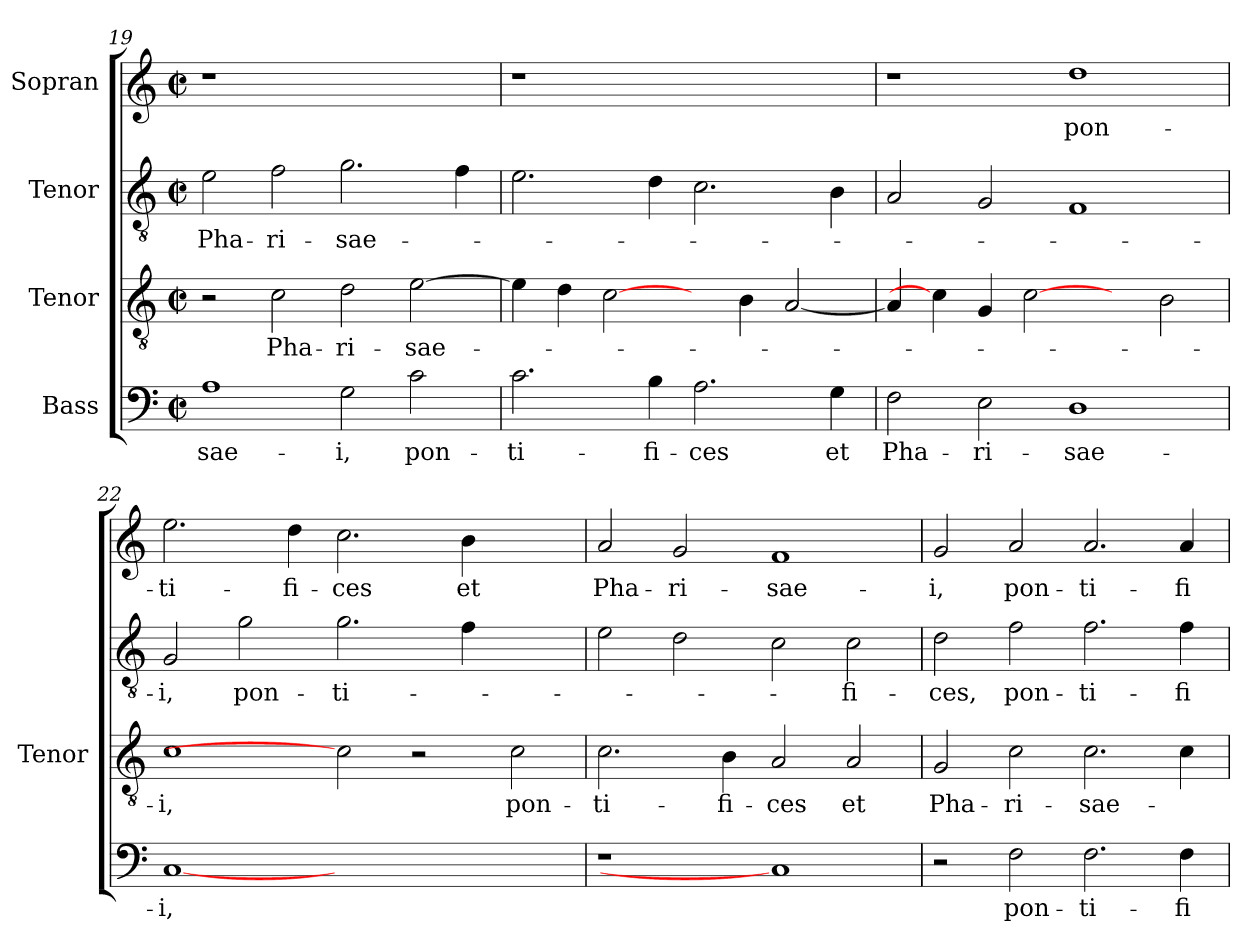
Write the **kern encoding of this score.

**kern	**text	**kern	**text	**kern	**text	**kern	**text
*part4	*part4	*part3	*part3	*part2	*part2	*part1	*part1
*staff4	*staff4	*staff3	*staff3	*staff2	*staff2	*staff1	*staff1
*I"Bass	*	*I"Tenor	*	*I"Tenor	*	*I"Sopran	*
*	*	*I'Tenor	*	*	*	*	*
*clefF4	*	*clefGv2	*	*clefGv2	*	*clefG2	*
*	*	*ITrd7c12	*	*ITrd7c12	*	*	*
*k[]	*	*k[]	*	*k[]	*	*k[]	*
*M2/2	*	*M2/2	*	*M2/2	*	*M2/2	*
*met(c|)	*	*met(c|)	*	*met(c|)	*	*met(c|)	*
=19	=19	=19	=19	=19	=19	=19	=19
!	!LO:LY:b:color=#000000	!	!	!	!	!	!
!	!	!	!	!	!LO:LY:b:color=#000000	!LO:N:vis=1	!
1Ai	-sae-	2r	.	2Ei\	Pha-	1r	.
!	!	!	!LO:LY:b:color=#000000	!	!	!	!
!	!	!	!	!	!LO:LY:b:color=#000000	!	!
.	.	2Ci\	Pha-	2Fi\	-ri-	.	.
!	!LO:LY:b:color=#000000	!	!	!	!	!	!
!	!	!	!LO:LY:b:color=#000000	!	!	!	!
!	!	!	!	!	!LO:LY:b:color=#000000	!	!
2Gi\	-i,	2Di\	-ri-	2.Gi\	-sae-	1ryy	.
!	!LO:LY:b:color=#000000	!	!	!	!	!	!
!	!	!	!LO:LY:b:color=#000000	!	!	!	!
2ci\	pon-	[>2Ei\	-sae-	.	.	.	.
.	.	.	.	4Fi\	.	.	.
=20	=20	=20	=20	=20	=20	=20	=20
!	!LO:LY:b:color=#000000	!	!	!	!	!LO:N:vis=1	!
2.ci\	-ti-	4Ei\]	.	2.Ei\	.	1r	.
.	.	4Di\	.	.	.	.	.
.	.	[2Ci\	.	.	.	.	.
!	!LO:LY:b:color=#000000	!	!	!	!	!	!
4Bi\	-fi-	.	.	4Di\	.	.	.
!	!LO:LY:b:color=#000000	!	!	!	!	!	!
2.Ai\	-ces	4ryy	.	2.Ci\	.	1ryy	.
.	.	4BBi\	.	.	.	.	.
.	.	[<2AAi/	.	.	.	.	.
!	!LO:LY:b:color=#000000	!	!	!	!	!	!
4Gi\	et	.	.	4BBi\	.	.	.
!!LO:PB:g=z
=21	=21	=21	=21	=21	=21	=21	=21
!	!LO:LY:b:color=#000000	!	!	!	!	!	!
2Fi\	Pha-	4AAi/]	.	2AAi/	.	1r	.
.	.	4Ci\]	.	.	.	.	.
!	!LO:LY:b:color=#000000	!	!	!	!	!	!
2Ei\	-ri-	4GGi/	.	2GGi/	.	.	.
.	.	[2Ci	.	.	.	.	.
!	!LO:LY:b:color=#000000	!	!	!	!	!	!
!	!	!	!	!	!	!	!LO:LY:b:color=#000000
1Di	-sae-	.	.	1FFi	.	1ddi	pon-
.	.	4ryy	.	.	.	.	.
.	.	2BBi\	.	.	.	.	.
=22	=22	=22	=22	=22	=22	=22	=22
!	!LO:LY:b:color=#000000	!	!	!	!	!	!
!	!	!	!LO:LY:b:color=#000000	!	!	!	!
!	!	!	!	!	!LO:LY:b:color=#000000	!	!
!	!	!	!	!	!	!	!LO:LY:b:color=#000000
[1Ci	-i,	1Ci	-i,	2GGi/	-i,	2.eei\	-ti-
!	!	!	!	!	!LO:LY:b:color=#000000	!	!
.	.	.	.	2Gi\	pon-	.	.
!	!	!	!	!	!	!	!LO:LY:b:color=#000000
.	.	.	.	.	.	4ddi\	-fi-
!	!	!	!	!	!LO:LY:b:color=#000000	!	!
!	!	!	!	!	!	!	!LO:LY:b:color=#000000
1.ryy	.	2Ci]	.	2.Gi\	-ti-	2.cci\	-ces
.	.	2r	.	.	.	.	.
!	!	!	!	!	!	!	!LO:LY:b:color=#000000
.	.	.	.	4Fi\	.	4bi\	et
!	!	!	!LO:LY:b:color=#000000	!	!	!	!
.	.	2Ci\	pon-	2ryy	.	2ryy	.
=23	=23	=23	=23	=23	=23	=23	=23
!LO:N:vis=1	!	!	!	!	!	!	!
!	!	!	!LO:LY:b:color=#000000	!	!	!	!
!	!	!	!	!	!	!	!LO:LY:b:color=#000000
1r	.	2.Ci\	-ti-	2Ei\	.	2ai/	Pha-
!	!	!	!	!	!	!	!LO:LY:b:color=#000000
.	.	.	.	2Di\	.	2gi/	-ri-
!	!	!	!LO:LY:b:color=#000000	!	!	!	!
.	.	4BBi\	-fi-	.	.	.	.
!	!	!	!LO:LY:b:color=#000000	!	!	!	!
!	!	!	!	!	!	!	!LO:LY:b:color=#000000
1Ci]	.	2AAi/	-ces	2Ci\	.	1fi	-sae-
!	!	!	!LO:LY:b:color=#000000	!	!	!	!
!	!	!	!	!	!LO:LY:b:color=#000000	!	!
.	.	2AAi/	et	2Ci\	-fi-	.	.
=24	=24	=24	=24	=24	=24	=24	=24
!	!	!	!LO:LY:b:color=#000000	!	!	!	!
!	!	!	!	!	!LO:LY:b:color=#000000	!	!
!	!	!	!	!	!	!	!LO:LY:b:color=#000000
2r	.	2GGi/	Pha-	2Di\	-ces,	2gi/	-i,
!	!LO:LY:b:color=#000000	!	!	!	!	!	!
!	!	!	!LO:LY:b:color=#000000	!	!	!	!
!	!	!	!	!	!LO:LY:b:color=#000000	!	!
!	!	!	!	!	!	!	!LO:LY:b:color=#000000
2Fi\	pon-	2Ci\	-ri-	2Fi\	pon-	2ai/	pon-
!	!LO:LY:b:color=#000000	!	!	!	!	!	!
!	!	!	!LO:LY:b:color=#000000	!	!	!	!
!	!	!	!	!	!LO:LY:b:color=#000000	!	!
!	!	!	!	!	!	!	!LO:LY:b:color=#000000
2.Fi\	-ti-	2.Ci\	-sae-	2.Fi\	-ti-	2.ai/	-ti-
!	!LO:LY:b:color=#000000	!	!	!	!	!	!
!	!	!	!	!	!LO:LY:b:color=#000000	!	!
!	!	!	!	!	!	!	!LO:LY:b:color=#000000
4Fi\	-fi-	4Ci\	.	4Fi\	-fi-	4ai/	-fi-
=	=	=	=	=	=	=	=
*-	*-	*-	*-	*-	*-	*-	*-
